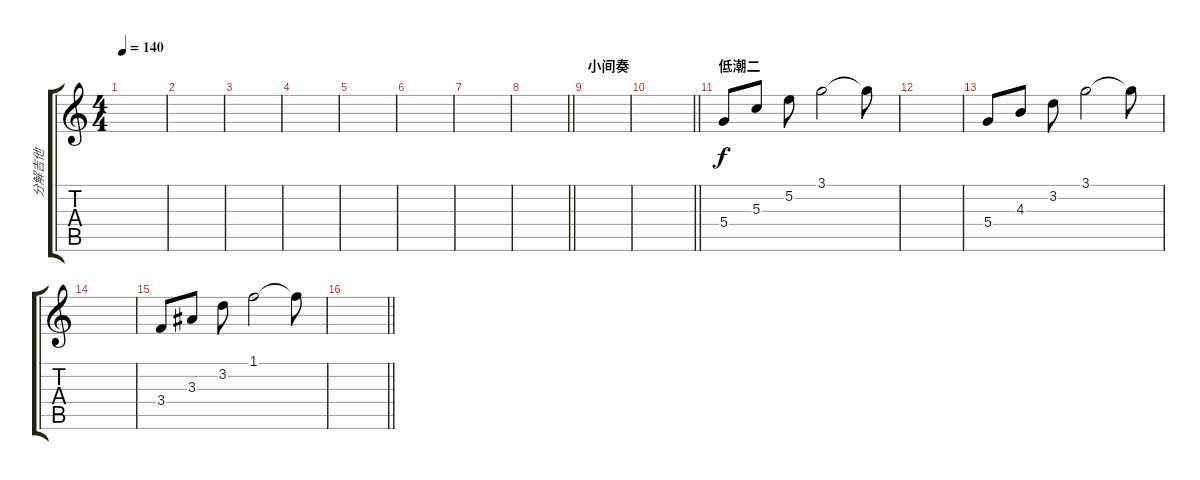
\track ("分解吉他" "分解吉他") {instrument overdrivenguitar}
\staff {score tabs}
\tuning (E4 B3 G3 D3 A2 E2) {hide}
\ts (4 4)
\tempo 140
\clef g2
\ks c
|
|
|
|
|
|
|
\barLineRight lightlight
|
\section ("" "小间奏")
|
\barLineRight lightlight
|
\section ("" "低潮二")
5.4.8 5.3.8 5.2.8 3.1.2 3.1{t}.8 |
|
5.4.8 4.3.8 3.2.8 3.1.2 3.1{t}.8 |
|
3.4.8 3.3.8 3.2.8 1.1.2 1.1{t}.8 |
\barLineRight lightlight
